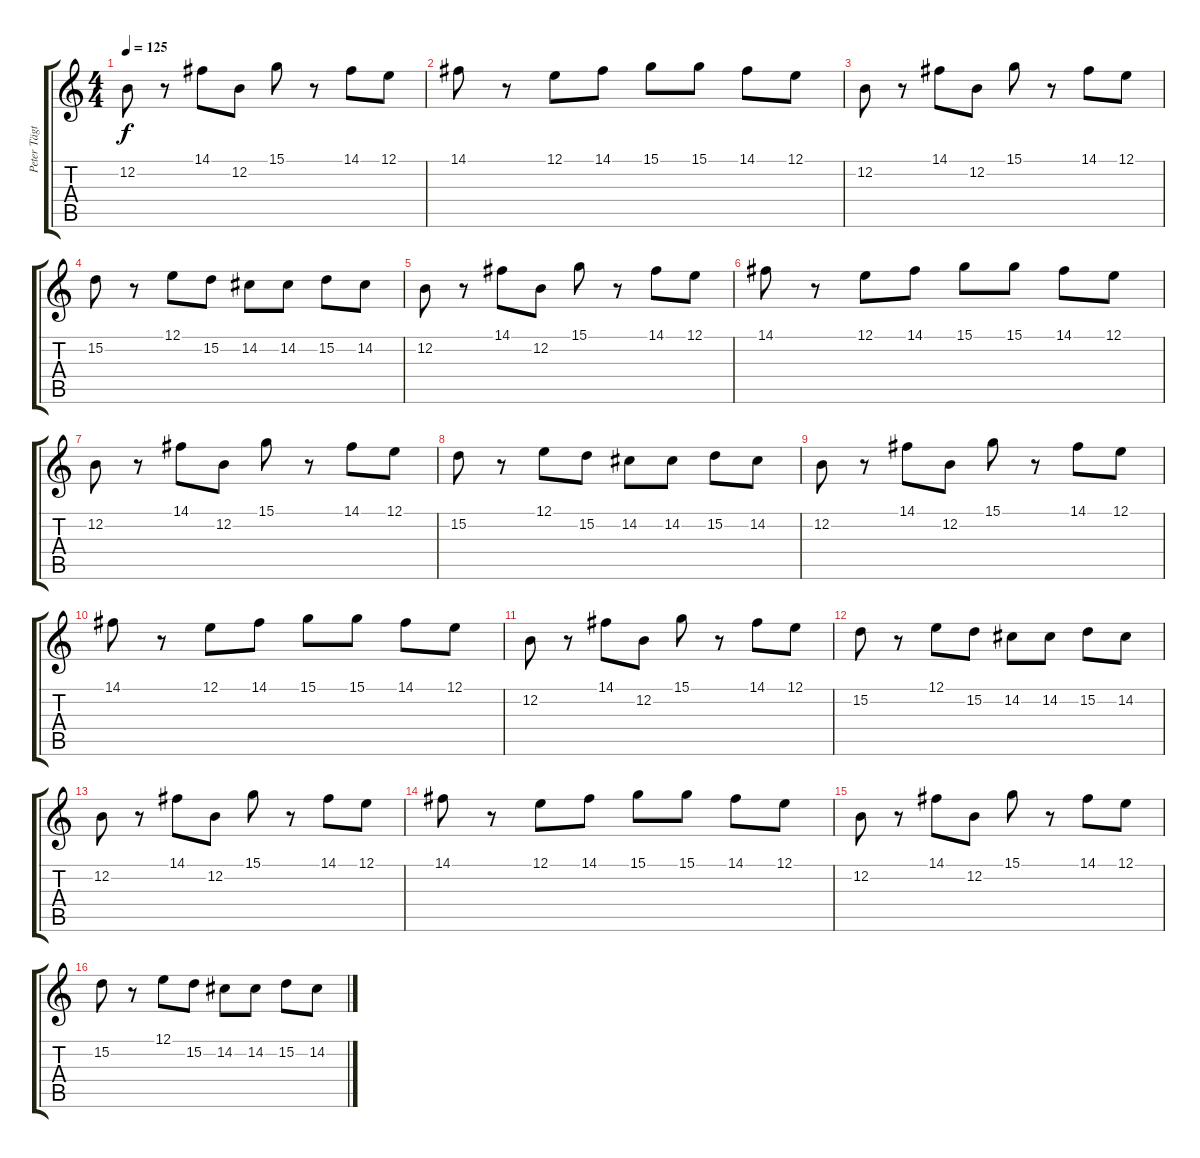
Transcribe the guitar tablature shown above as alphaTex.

\track ("Peter Tägtgren" "Peter Tägt") {instrument lead1square}
\staff {score tabs}
\tuning (E4 B3 G3 D3 A2 E2) {hide}
\ts (4 4)
\tempo 125
\clef g2
\ks c
12.2.8{dy f} r.8 14.1.8 12.2.8 15.1.8 r.8 14.1.8 12.1.8 |
14.1.8 r.8 12.1.8 14.1.8 15.1.8 15.1.8 14.1.8 12.1.8 |
12.2.8 r.8 14.1.8 12.2.8 15.1.8 r.8 14.1.8 12.1.8 |
15.2.8 r.8 12.1.8 15.2.8 14.2.8 14.2.8 15.2.8 14.2.8 |
12.2.8 r.8 14.1.8 12.2.8 15.1.8 r.8 14.1.8 12.1.8 |
14.1.8 r.8 12.1.8 14.1.8 15.1.8 15.1.8 14.1.8 12.1.8 |
12.2.8 r.8 14.1.8 12.2.8 15.1.8 r.8 14.1.8 12.1.8 |
15.2.8 r.8 12.1.8 15.2.8 14.2.8 14.2.8 15.2.8 14.2.8 |
12.2.8 r.8 14.1.8 12.2.8 15.1.8 r.8 14.1.8 12.1.8 |
14.1.8 r.8 12.1.8 14.1.8 15.1.8 15.1.8 14.1.8 12.1.8 |
12.2.8 r.8 14.1.8 12.2.8 15.1.8 r.8 14.1.8 12.1.8 |
15.2.8 r.8 12.1.8 15.2.8 14.2.8 14.2.8 15.2.8 14.2.8 |
12.2.8 r.8 14.1.8 12.2.8 15.1.8 r.8 14.1.8 12.1.8 |
14.1.8 r.8 12.1.8 14.1.8 15.1.8 15.1.8 14.1.8 12.1.8 |
12.2.8 r.8 14.1.8 12.2.8 15.1.8 r.8 14.1.8 12.1.8 |
15.2.8 r.8 12.1.8 15.2.8 14.2.8 14.2.8 15.2.8 14.2.8
